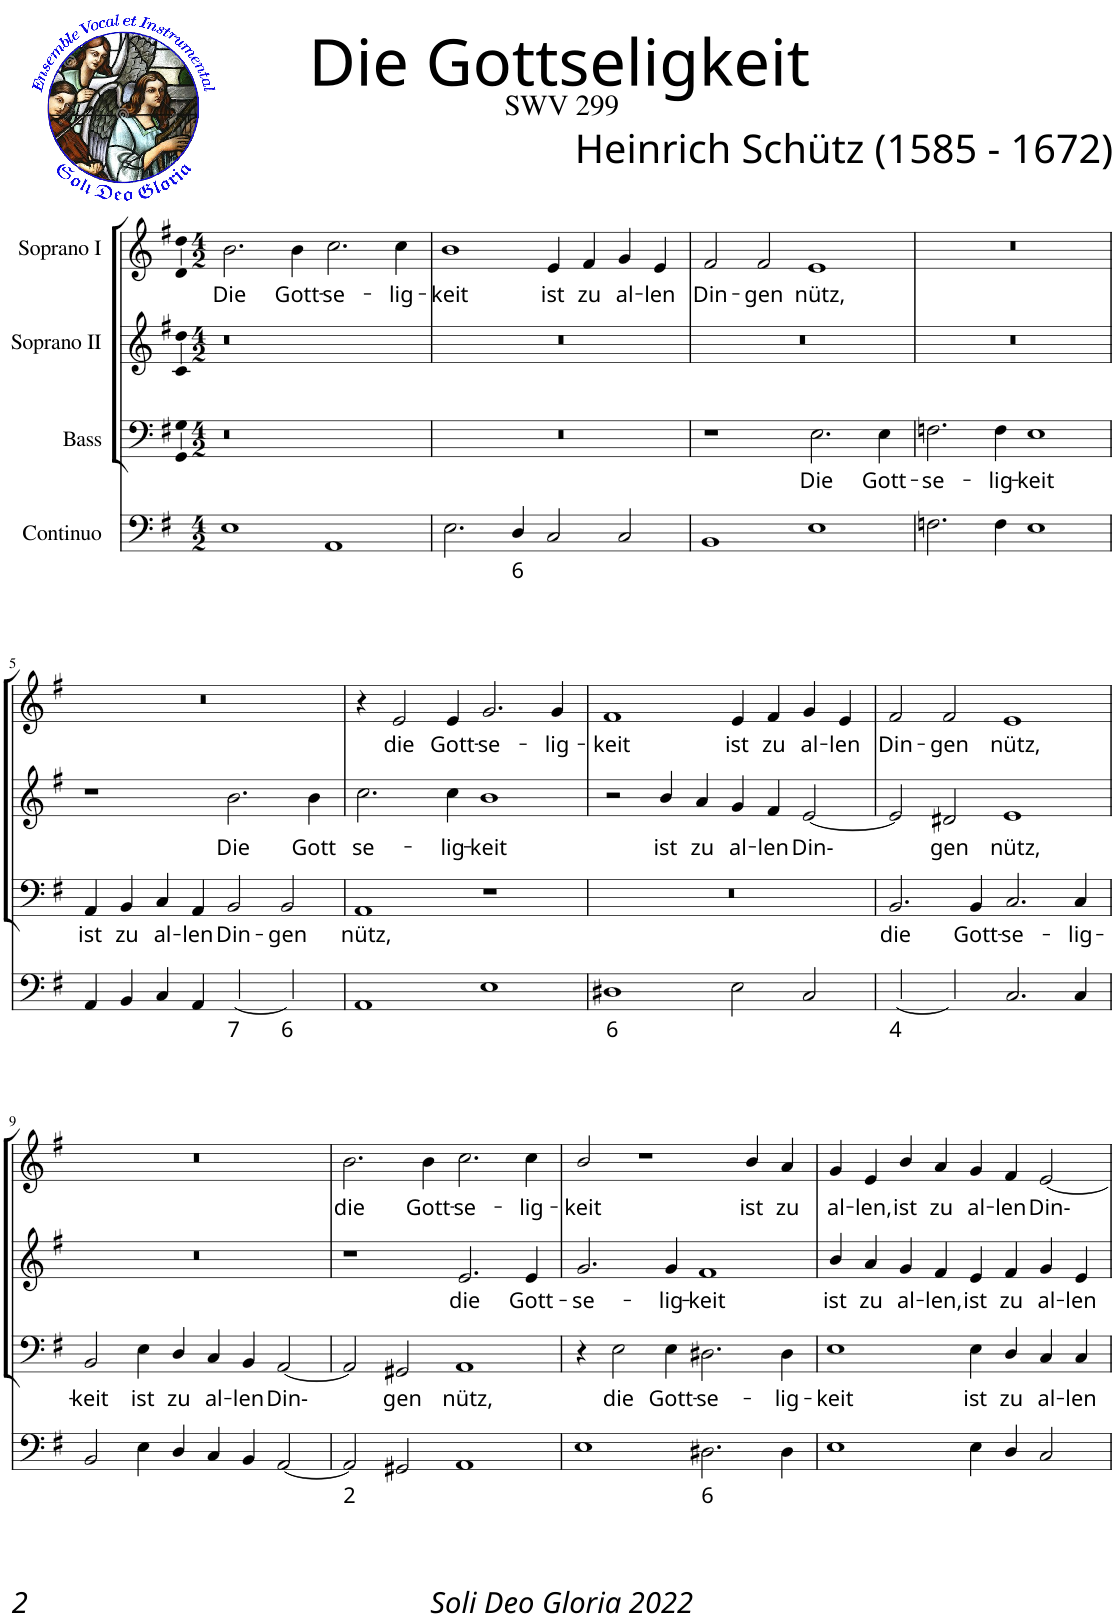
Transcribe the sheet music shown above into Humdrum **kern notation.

**kern	**text	**kern	**text	**kern	**text	**kern	**text
*part4	*part4	*part3	*part3	*part2	*part2	*part1	*part1
*staff4	*staff4	*staff3	*staff3	*staff2	*staff2	*staff1	*staff1
*I"Continuo	*	*I"Bass	*	*I"Soprano II	*	*I"Soprano I	*
*clefF4	*	*clefF4	*	*clefG2	*	*clefG2	*
*k[f#]	*	*k[f#]	*	*k[f#]	*	*k[f#]	*
*G:	*	*G:	*	*G:	*	*G:	*
*M4/2	*	*M4/2	*	*M4/2	*	*M4/2	*
=1	=1	=1	=1	=1	=1	=1	=1
!	!	!	!	!	!	!	!LO:LY:b
1E	.	0r	.	0r	.	2.b\	Die
!	!	!	!	!	!	!	!LO:LY:b
.	.	.	.	.	.	4b\	Gott-
!	!	!	!	!	!	!	!LO:LY:b
1AA	.	.	.	.	.	2.cc\	-se-
!	!	!	!	!	!	!	!LO:LY:b
.	.	.	.	.	.	4cc\	-lig-
=2	=2	=2	=2	=2	=2	=2	=2
!	!	!	!	!	!	!	!LO:LY:b
2.E\	.	0r	.	0r	.	1b	-keit
!	!LO:LY:b	!	!	!	!	!	!
4D/	6	.	.	.	.	.	.
!	!	!	!	!	!	!	!LO:LY:b
2C/	.	.	.	.	.	4e/	ist
!	!	!	!	!	!	!	!LO:LY:b
.	.	.	.	.	.	4f#/	zu
!	!	!	!	!	!	!	!LO:LY:b
2C/	.	.	.	.	.	4g/	al-
!	!	!	!	!	!	!	!LO:LY:b
.	.	.	.	.	.	4e/	-len
=3	=3	=3	=3	=3	=3	=3	=3
!	!	!	!	!	!	!	!LO:LY:b
1BB	.	1r	.	0r	.	2f#/	Din-
!	!	!	!	!	!	!	!LO:LY:b
.	.	.	.	.	.	2f#/	-gen
!	!	!	!LO:LY:b	!	!	!	!LO:LY:b
1E	.	2.E\	Die	.	.	1e	nütz,
!	!	!	!LO:LY:b	!	!	!	!
.	.	4E\	Gott-	.	.	.	.
=4	=4	=4	=4	=4	=4	=4	=4
!	!	!	!LO:LY:b	!	!	!	!
2.Fn\	.	2.Fn\	-se-	0r	.	0r	.
!	!	!	!LO:LY:b	!	!	!	!
4F\	.	4F\	-lig-	.	.	.	.
!	!	!	!LO:LY:b	!	!	!	!
1E	.	1E	-keit	.	.	.	.
!!LO:LB:g=z
=5	=5	=5	=5	=5	=5	=5	=5
!	!	!	!LO:LY:b	!	!	!	!
4AA/	.	4AA/	ist	1r	.	0r	.
!	!	!	!LO:LY:b	!	!	!	!
4BB/	.	4BB/	zu	.	.	.	.
!	!	!	!LO:LY:b	!	!	!	!
4C/	.	4C/	al-	.	.	.	.
!	!	!	!LO:LY:b	!	!	!	!
4AA/	.	4AA/	-len	.	.	.	.
!	!LO:LY:b	!	!LO:LY:b	!	!LO:LY:b	!	!
[2BB/	7	2BB/	Din-	2.b\	Die	.	.
!	!LO:LY:b	!	!LO:LY:b	!	!	!	!
2BB/]	6	2BB/	-gen	.	.	.	.
!	!	!	!	!	!LO:LY:b	!	!
.	.	.	.	4b\	Gott	.	.
=6	=6	=6	=6	=6	=6	=6	=6
!	!	!	!LO:LY:b	!	!LO:LY:b	!	!
1AA	.	1AA	nütz,	2.cc\	se-	4r	.
!	!	!	!	!	!	!	!LO:LY:b
.	.	.	.	.	.	2e/	die
!	!	!	!	!	!LO:LY:b	!	!LO:LY:b
.	.	.	.	4cc\	-lig-	4e/	Gott-
!	!	!	!	!	!LO:LY:b	!	!LO:LY:b
1E	.	1r	.	1b	-keit	2.g/	-se-
!	!	!	!	!	!	!	!LO:LY:b
.	.	.	.	.	.	4g/	-lig-
=7	=7	=7	=7	=7	=7	=7	=7
!	!LO:LY:b	!	!	!	!	!	!LO:LY:b
1D#X	6	0r	.	2r	.	1f#	-keit
!	!	!	!	!	!LO:LY:b	!	!
.	.	.	.	4b/	ist	.	.
!	!	!	!	!	!LO:LY:b	!	!
.	.	.	.	4a/	zu	.	.
!	!	!	!	!	!LO:LY:b	!	!LO:LY:b
2E\	.	.	.	4g/	al-	4e/	ist
!	!	!	!	!	!LO:LY:b	!	!LO:LY:b
.	.	.	.	4f#/	-len	4f#/	zu
!	!	!	!	!	!LO:LY:b	!	!LO:LY:b
2C/	.	.	.	[2e/	Din-	4g/	al-
!	!	!	!	!	!	!	!LO:LY:b
.	.	.	.	.	.	4e/	-len
=8	=8	=8	=8	=8	=8	=8	=8
!	!LO:LY:b	!	!LO:LY:b	!	!	!	!LO:LY:b
[2BB/	4	2.BB/	die	2e/]	.	2f#/	Din-
!	!	!	!	!	!LO:LY:b	!	!LO:LY:b
2BB/]	.	.	.	2d#X/	gen	2f#/	-gen
!	!	!	!LO:LY:b	!	!	!	!
.	.	4BB/	Gott-	.	.	.	.
!	!	!	!LO:LY:b	!	!LO:LY:b	!	!LO:LY:b
2.C/	.	2.C/	-se-	1e	nütz,	1e	nütz,
!	!	!	!LO:LY:b	!	!	!	!
4C/	.	4C/	-lig-	.	.	.	.
!!LO:LB:g=z
=9	=9	=9	=9	=9	=9	=9	=9
!	!	!	!LO:LY:b	!	!	!	!
2BB/	.	2BB/	-keit	0r	.	0r	.
!	!	!	!LO:LY:b	!	!	!	!
4E\	.	4E\	ist	.	.	.	.
!	!	!	!LO:LY:b	!	!	!	!
4D/	.	4D/	zu	.	.	.	.
!	!	!	!LO:LY:b	!	!	!	!
4C/	.	4C/	al-	.	.	.	.
!	!	!	!LO:LY:b	!	!	!	!
4BB/	.	4BB/	-len	.	.	.	.
!	!	!	!LO:LY:b	!	!	!	!
[2AA/	.	[2AA/	Din-	.	.	.	.
=10	=10	=10	=10	=10	=10	=10	=10
!	!LO:LY:b	!	!	!	!	!	!LO:LY:b
2AA/]	2	2AA/]	.	1r	.	2.b\	die
!	!	!	!LO:LY:b	!	!	!	!
2GG#X/	.	2GG#X/	gen	.	.	.	.
!	!	!	!	!	!	!	!LO:LY:b
.	.	.	.	.	.	4b\	Gott-
!	!	!	!LO:LY:b	!	!LO:LY:b	!	!LO:LY:b
1AA	.	1AA	nütz,	2.e/	die	2.cc\	-se-
!	!	!	!	!	!LO:LY:b	!	!LO:LY:b
.	.	.	.	4e/	Gott-	4cc\	-lig-
=11	=11	=11	=11	=11	=11	=11	=11
!	!	!	!	!	!LO:LY:b	!	!LO:LY:b
1E	.	4r	.	2.g/	-se-	2b/	-keit
!	!	!	!LO:LY:b	!	!	!	!
.	.	2E\	die	.	.	.	.
.	.	.	.	.	.	1r	.
!	!	!	!LO:LY:b	!	!LO:LY:b	!	!
.	.	4E\	Gott-	4g/	-lig-	.	.
!	!LO:LY:b	!	!LO:LY:b	!	!LO:LY:b	!	!
2.D#X\	6	2.D#X\	-se-	1f#	-keit	.	.
!	!	!	!	!	!	!	!LO:LY:b
.	.	.	.	.	.	4b/	ist
!	!	!	!LO:LY:b	!	!	!	!LO:LY:b
4D#\	.	4D#\	-lig-	.	.	4a/	zu
=12	=12	=12	=12	=12	=12	=12	=12
!	!	!	!LO:LY:b	!	!LO:LY:b	!	!LO:LY:b
1E	.	1E	-keit	4b/	ist	4g/	al-
!	!	!	!	!	!LO:LY:b	!	!LO:LY:b
.	.	.	.	4a/	zu	4e/	-len,
!	!	!	!	!	!LO:LY:b	!	!LO:LY:b
.	.	.	.	4g/	al-	4b/	ist
!	!	!	!	!	!LO:LY:b	!	!LO:LY:b
.	.	.	.	4f#/	-len,	4a/	zu
!	!	!	!LO:LY:b	!	!LO:LY:b	!	!LO:LY:b
4E\	.	4E\	ist	4e/	ist	4g/	al-
!	!	!	!LO:LY:b	!	!LO:LY:b	!	!LO:LY:b
4D/	.	4D/	zu	4f#/	zu	4f#/	-len
!	!	!	!LO:LY:b	!	!LO:LY:b	!	!LO:LY:b
2C/	.	4C/	al-	4g/	al-	[2e/	Din-
!	!	!	!LO:LY:b	!	!LO:LY:b	!	!
.	.	4C/	-len	4e/	-len	.	.
=	=	=	=	=	=	=	=
*-	*-	*-	*-	*-	*-	*-	*-
